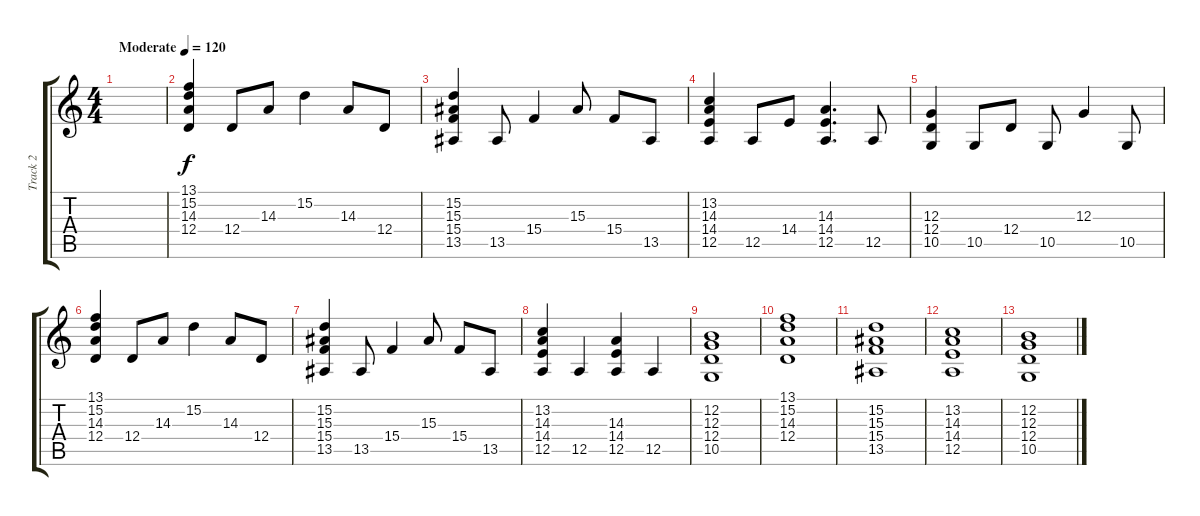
\track ("Track 2" "Track 2") {instrument acousticgrandpiano}
\staff {score tabs}
\tuning (E4 B3 G3 D3 A2 E2) {hide}
\ts (4 4)
\tempo (120 "Moderate")
\clef g2
\ks c
|
(13.1 15.2 14.3 12.4).4 12.4.8 14.3.8 15.2.4 14.3.8 12.4.8 |
(15.2 15.3 15.4 13.5).4 13.5.8 15.4.4 15.3.8 15.4.8 13.5.8 |
(13.2 14.3 14.4 12.5).4 12.5.8 14.4.8 (14.3 14.4 12.5).4{d} 12.5.8 |
(12.3 12.4 10.5).4 10.5.8 12.4.8 10.5.8 12.3.4 10.5.8 |
(13.1 15.2 14.3 12.4).4 12.4.8 14.3.8 15.2.4 14.3.8 12.4.8 |
(15.2 15.3 15.4 13.5).4 13.5.8 15.4.4 15.3.8 15.4.8 13.5.8 |
(13.2 14.3 14.4 12.5).4 12.5.4 (14.3 14.4 12.5).4 12.5.4 |
(12.2 12.3 12.4 10.5).1 |
(13.1 15.2 14.3 12.4).1 |
(15.2 15.3 15.4 13.5).1 |
(13.2 14.3 14.4 12.5).1 |
(12.2 12.3 12.4 10.5).1
